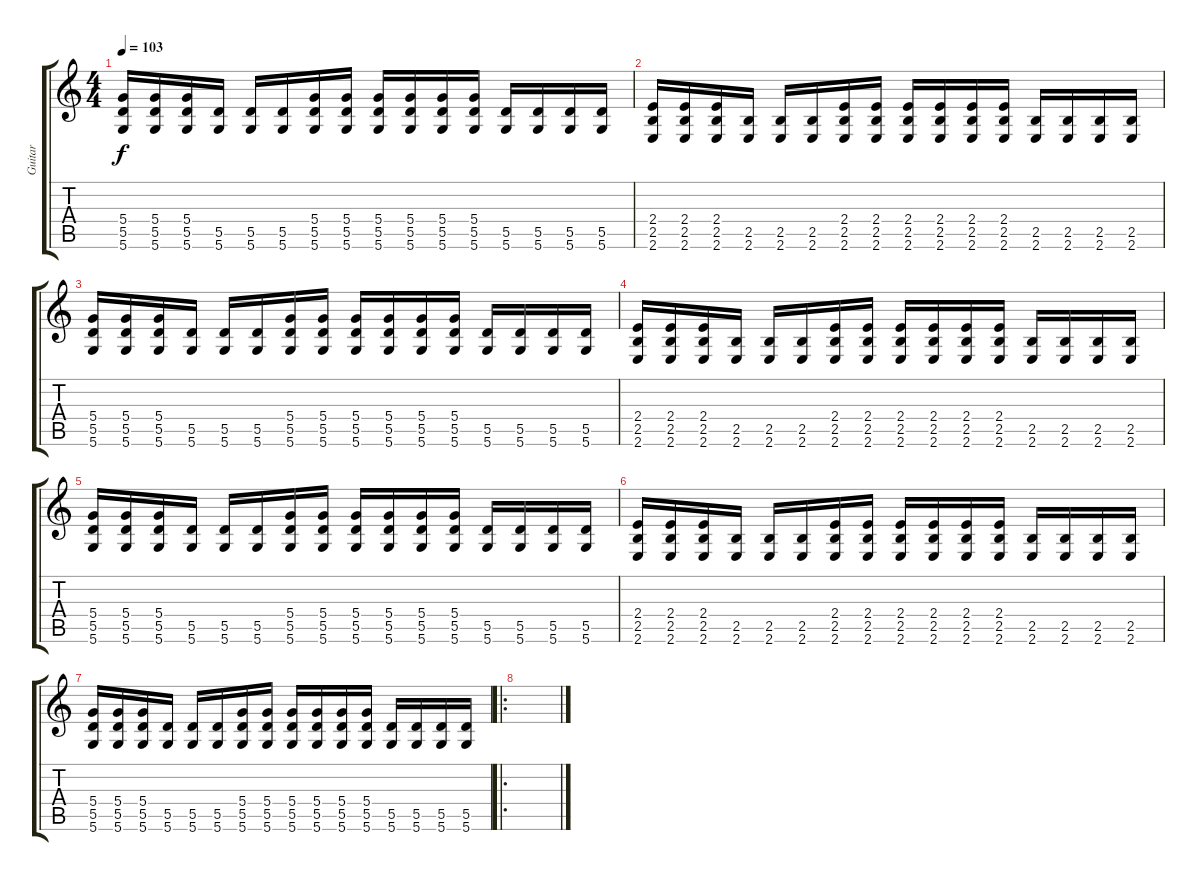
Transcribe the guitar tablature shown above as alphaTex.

\track ("Guitar" "Guitar") {instrument electricguitarclean}
\staff {score tabs}
\tuning (E4 B3 G3 D3 A2 D2) {hide}
\ts (4 4)
\tempo 103
\clef g2
\ks c
(5.4 5.5 5.6).16{dy f instrument distortionguitar} (5.4 5.5 5.6).16 (5.4 5.5 5.6).16 (5.5 5.6).16 (5.5 5.6).16 (5.5 5.6).16 (5.4 5.5 5.6).16 (5.4 5.5 5.6).16 (5.4 5.5 5.6).16 (5.4 5.5 5.6).16 (5.4 5.5 5.6).16 (5.4 5.5 5.6).16 (5.5 5.6).16 (5.5 5.6).16 (5.5 5.6).16 (5.5 5.6).16 |
(2.4 2.5 2.6).16{instrument distortionguitar} (2.4 2.5 2.6).16 (2.4 2.5 2.6).16 (2.5 2.6).16 (2.5 2.6).16 (2.5 2.6).16 (2.4 2.5 2.6).16 (2.4 2.5 2.6).16 (2.4 2.5 2.6).16 (2.4 2.5 2.6).16 (2.4 2.5 2.6).16 (2.4 2.5 2.6).16 (2.5 2.6).16 (2.5 2.6).16 (2.5 2.6).16 (2.5 2.6).16 |
(5.4 5.5 5.6).16{instrument distortionguitar} (5.4 5.5 5.6).16 (5.4 5.5 5.6).16 (5.5 5.6).16 (5.5 5.6).16 (5.5 5.6).16 (5.4 5.5 5.6).16 (5.4 5.5 5.6).16 (5.4 5.5 5.6).16 (5.4 5.5 5.6).16 (5.4 5.5 5.6).16 (5.4 5.5 5.6).16 (5.5 5.6).16 (5.5 5.6).16 (5.5 5.6).16 (5.5 5.6).16 |
(2.4 2.5 2.6).16{instrument distortionguitar} (2.4 2.5 2.6).16 (2.4 2.5 2.6).16 (2.5 2.6).16 (2.5 2.6).16 (2.5 2.6).16 (2.4 2.5 2.6).16 (2.4 2.5 2.6).16 (2.4 2.5 2.6).16 (2.4 2.5 2.6).16 (2.4 2.5 2.6).16 (2.4 2.5 2.6).16 (2.5 2.6).16 (2.5 2.6).16 (2.5 2.6).16 (2.5 2.6).16 |
(5.4 5.5 5.6).16{instrument distortionguitar} (5.4 5.5 5.6).16 (5.4 5.5 5.6).16 (5.5 5.6).16 (5.5 5.6).16 (5.5 5.6).16 (5.4 5.5 5.6).16 (5.4 5.5 5.6).16 (5.4 5.5 5.6).16 (5.4 5.5 5.6).16 (5.4 5.5 5.6).16 (5.4 5.5 5.6).16 (5.5 5.6).16 (5.5 5.6).16 (5.5 5.6).16 (5.5 5.6).16 |
(2.4 2.5 2.6).16{instrument distortionguitar} (2.4 2.5 2.6).16 (2.4 2.5 2.6).16 (2.5 2.6).16 (2.5 2.6).16 (2.5 2.6).16 (2.4 2.5 2.6).16 (2.4 2.5 2.6).16 (2.4 2.5 2.6).16 (2.4 2.5 2.6).16 (2.4 2.5 2.6).16 (2.4 2.5 2.6).16 (2.5 2.6).16 (2.5 2.6).16 (2.5 2.6).16 (2.5 2.6).16 |
(5.4 5.5 5.6).16{instrument distortionguitar} (5.4 5.5 5.6).16 (5.4 5.5 5.6).16 (5.5 5.6).16 (5.5 5.6).16 (5.5 5.6).16 (5.4 5.5 5.6).16 (5.4 5.5 5.6).16 (5.4 5.5 5.6).16 (5.4 5.5 5.6).16 (5.4 5.5 5.6).16 (5.4 5.5 5.6).16 (5.5 5.6).16 (5.5 5.6).16 (5.5 5.6).16 (5.5 5.6).16 |
\ro
